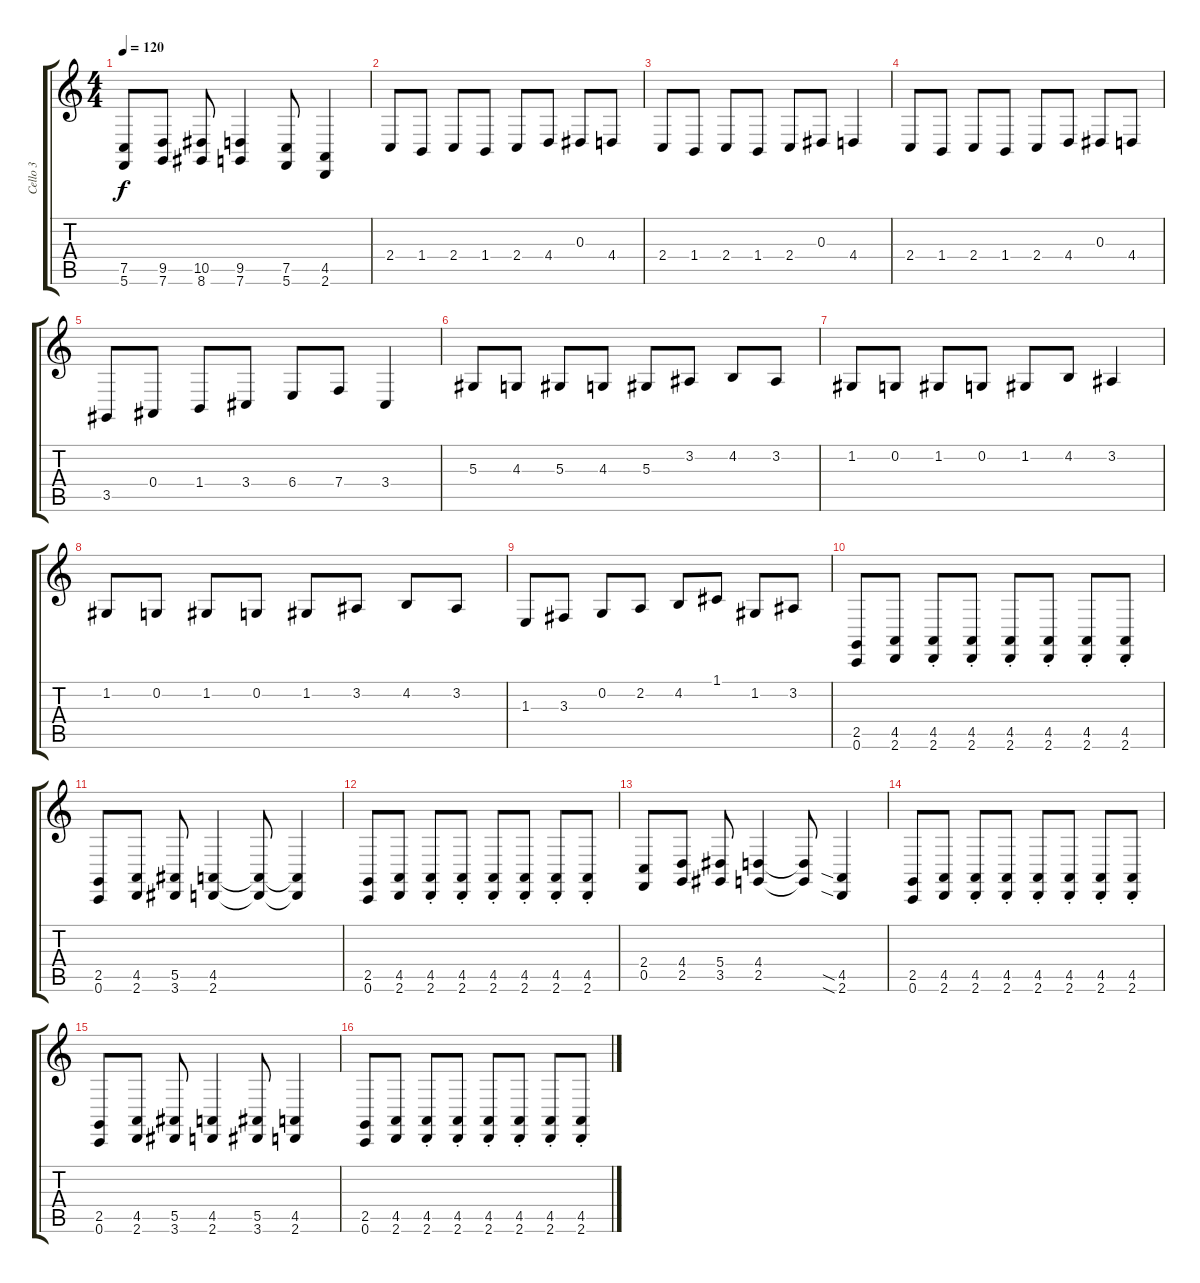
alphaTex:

\track ("Cello 3" "Cello 3") {instrument cello}
\staff {score tabs}
\tuning (C4 G3 Eb3 Bb2 F2 C2) {hide}
\ts (4 4)
\tempo 120
\clef g2
\ks c
(7.5 5.6).8{dy f} (9.5 7.6).8 (10.5 8.6).8 (9.5 7.6).4 (7.5 5.6).8 (4.5 2.6).4 |
2.4.8 1.4.8 2.4.8 1.4.8 2.4.8 4.4.8 0.3.8 4.4.8 |
2.4.8 1.4.8 2.4.8 1.4.8 2.4.8 0.3.8 4.4.4 |
2.4.8 1.4.8 2.4.8 1.4.8 2.4.8 4.4.8 0.3.8 4.4.8 |
3.5.8 0.4.8 1.4.8 3.4.8 6.4.8 7.4.8 3.4.4 |
5.3.8 4.3.8 5.3.8 4.3.8 5.3.8 3.2.8 4.2.8 3.2.8 |
1.2.8 0.2.8 1.2.8 0.2.8 1.2.8 4.2.8 3.2.4 |
1.2.8 0.2.8 1.2.8 0.2.8 1.2.8 3.2.8 4.2.8 3.2.8 |
1.3.8 3.3.8 0.2.8 2.2.8 4.2.8 1.1.8 1.2.8 3.2.8 |
(2.5 0.6).8 (4.5 2.6).8 (4.5{st} 2.6{st}).8 (4.5{st} 2.6{st}).8 (4.5{st} 2.6{st}).8 (4.5{st} 2.6{st}).8 (4.5{st} 2.6{st}).8 (4.5{st} 2.6{st}).8 |
(2.5 0.6).8 (4.5 2.6).8 (5.5 3.6).8 (4.5 2.6).4 (4.5{t} 2.6{t}).8 (4.5{t} 2.6{t}).4 |
(2.5 0.6).8 (4.5 2.6).8 (4.5{st} 2.6{st}).8 (4.5{st} 2.6{st}).8 (4.5{st} 2.6{st}).8 (4.5{st} 2.6{st}).8 (4.5{st} 2.6{st}).8 (4.5{st} 2.6{st}).8 |
(2.4 0.5).8 (4.4 2.5).8 (5.4 3.5).8 (4.4 2.5).4 (4.4{t} 2.5{t}).8 (4.5{sia} 2.6{sia}).4 |
(2.5 0.6).8 (4.5 2.6).8 (4.5{st} 2.6{st}).8 (4.5{st} 2.6{st}).8 (4.5{st} 2.6{st}).8 (4.5{st} 2.6{st}).8 (4.5{st} 2.6{st}).8 (4.5{st} 2.6{st}).8 |
(2.5 0.6).8 (4.5 2.6).8 (5.5 3.6).8 (4.5 2.6).4 (5.5 3.6).8 (4.5 2.6).4 |
(2.5 0.6).8 (4.5 2.6).8 (4.5{st} 2.6{st}).8 (4.5{st} 2.6{st}).8 (4.5{st} 2.6{st}).8 (4.5{st} 2.6{st}).8 (4.5{st} 2.6{st}).8 (4.5{st} 2.6{st}).8
